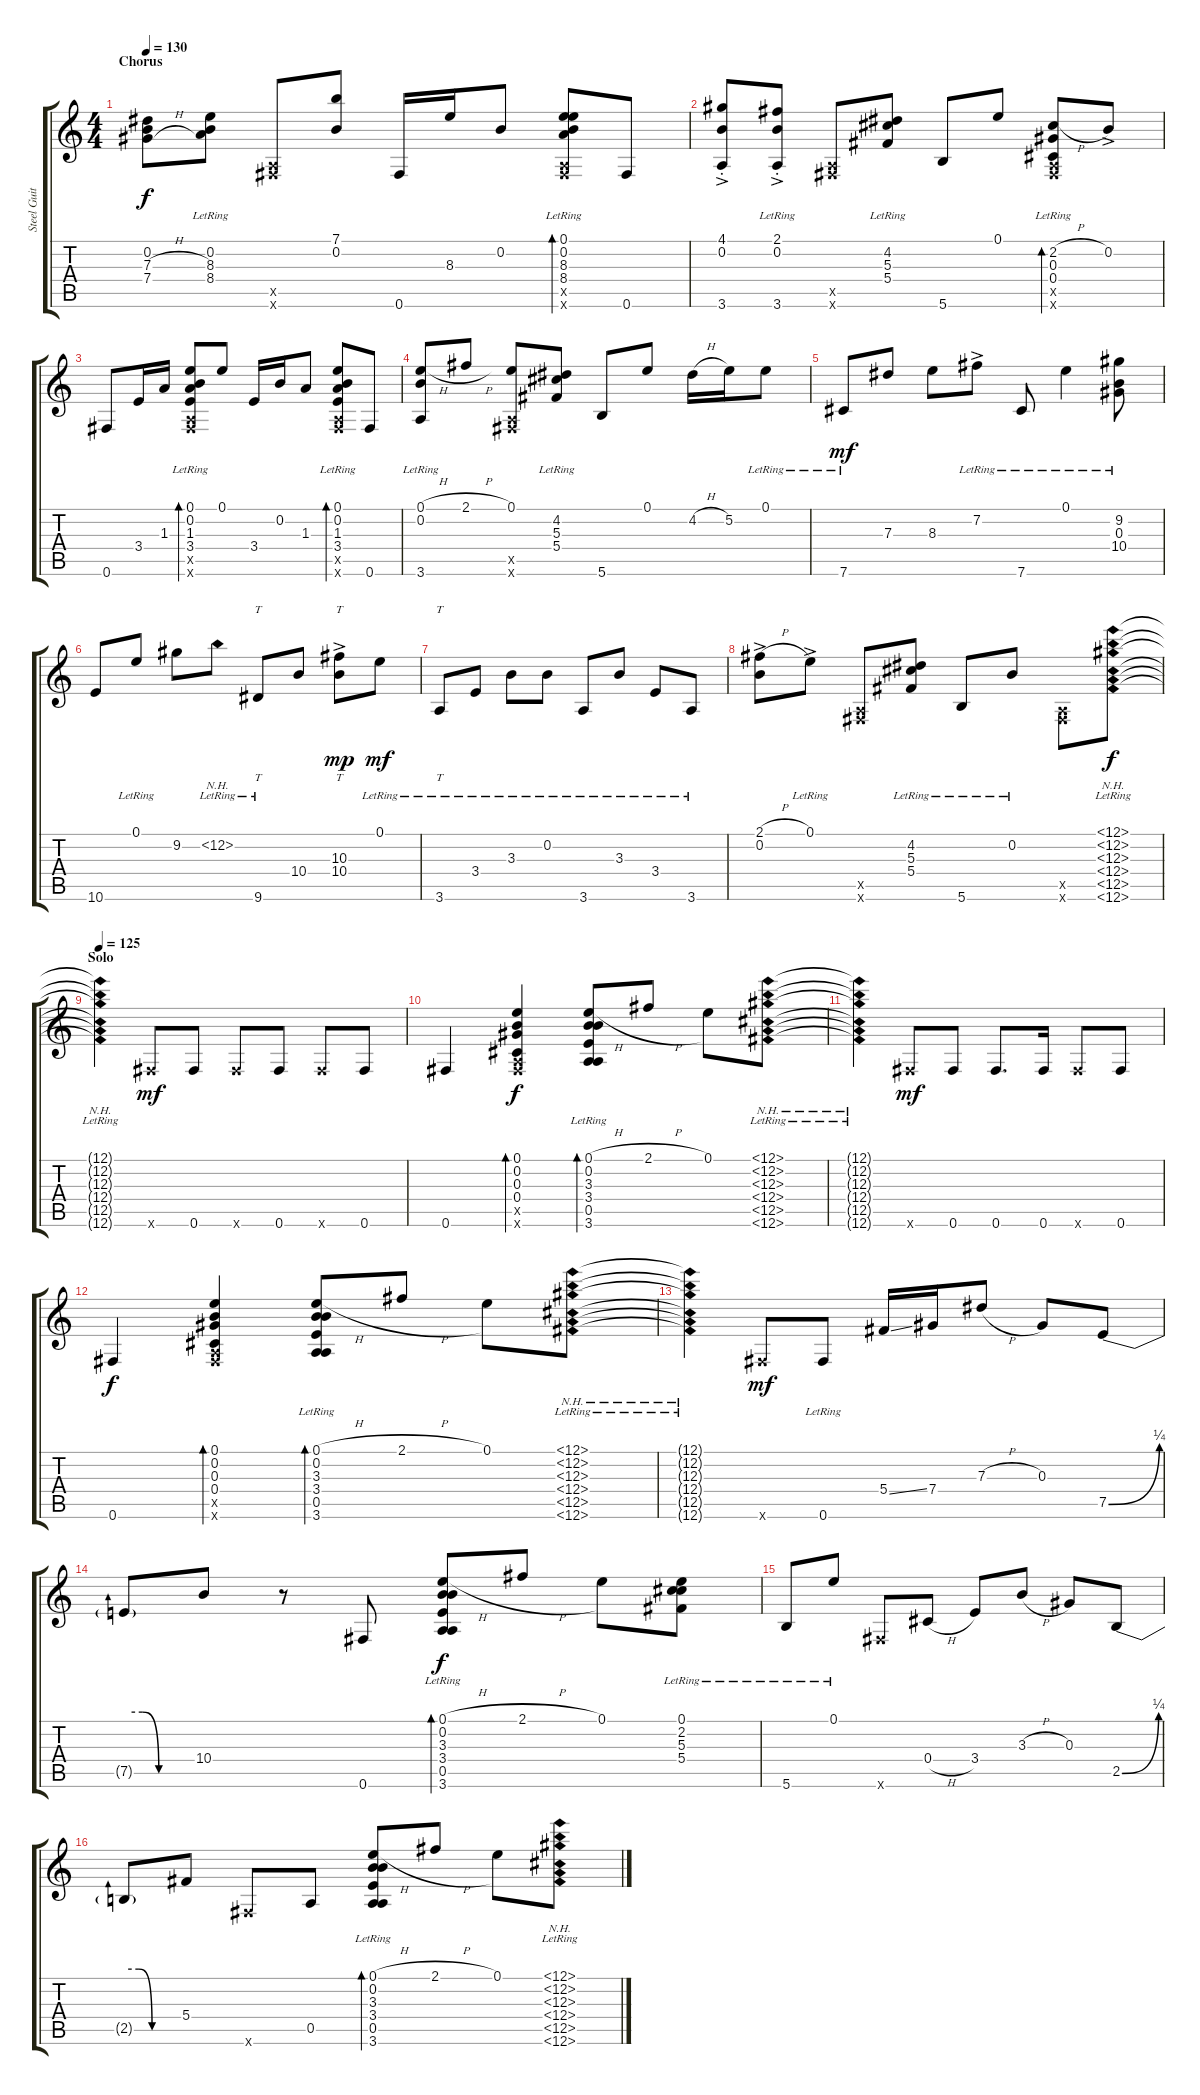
\track ("Steel Guitar" "Steel Guit") {instrument acousticguitarsteel}
\staff {score tabs}
\tuning (E4 B3 Ab3 Db3 A2 Gb2) {hide}
\ts (4 4)
\section ("" "Chorus")
\tempo 130
\clef g2
\ks c
(0.2 7.3{h} 7.4{h}).8{dy f} (0.2{lr} 8.3{lr} 8.4{lr}).8 (0.5{x} 0.6{x}).8 (7.1 0.2).8 0.6.16 8.3.16 0.2.8 (0.1{lr} 0.2{lr} 8.3{lr} 8.4{lr} 0.5{x} 0.6{x}).8{bd 30} 0.6.8 |
(4.1{ac st} 0.2 3.6{ac st}).8 (2.1{ac st} 0.2{lr} 3.6).8 (0.5{x} 0.6{x}).8 (4.2{lr} 5.3{lr} 5.4{lr}).8 5.6.8 0.1.8 (2.2{h} 0.3{lr} 0.4{lr} 0.5{x} 0.6{x}).8{bd 30} 0.2{ac}.8 |
0.6.8 3.4.16 1.3.16 (0.1{lr} 0.2{lr} 1.3{lr} 3.4{lr} 0.5{x} 0.6{x}).8{bd 30} 0.1.8 3.4.16 0.2.16 1.3.8 (0.1{lr} 0.2{lr} 1.3{lr} 3.4{lr} 0.5{x} 0.6{x}).8{bd 30} 0.6.8 |
(0.1{h} 0.2{lr} 3.6{lr}).8 2.1{h}.8 (0.1 0.5{x} 0.6{x}).8 (4.2{lr} 5.3{lr} 5.4{lr}).8 5.6.8 0.1.8 4.2{h}.16 5.2.16 0.1{lr}.8 |
7.6{lr}.8{dy mf} 7.3.8 8.3.8 7.2{ac lr}.8 7.6{lr}.8 0.1{lr}.4 (9.2{lr} 0.3{lr} 10.4{lr}).8 |
10.6.8 0.1{lr}.8 9.2.8 12.2{nh lr}.8 9.6{lr}.8{tt} 10.4.8 (10.3{ac} 10.4{ac}).8{tt dy mp} 0.1{lr}.8{dy mf} |
3.6{lr}.8{tt} 3.4{lr}.8 3.3{lr}.8 0.2{lr}.8 3.6{lr}.8 3.3{lr}.8 3.4{lr}.8 3.6{lr}.8 |
(2.1{h ac} 0.2{ac}).8 0.1{ac lr}.8 (0.5{x} 0.6{x}).8 (4.2{lr} 5.3{lr} 5.4{lr}).8 5.6{lr}.8 0.2{lr}.8 (0.5{x} 0.6{x}).8 (12.1{nh lr} 12.2{nh lr} 12.3{nh lr} 12.4{nh lr} 12.5{nh lr} 12.6{nh lr}).8{dy f} |
\section ("" "Solo")
\tempo 125
(12.1{nh lr t} 12.2{nh lr t} 12.3{nh lr t} 12.4{nh lr t} 12.5{nh lr t} 12.6{nh lr t}).4 0.6{x}.8{dy mf} 0.6.8 0.6{x}.8 0.6.8 0.6{x}.8 0.6.8 |
0.6.4 (0.1 0.2 0.3 0.4 0.5{x} 0.6{x}).4{bd 30 dy f} (0.1{h} 0.2{lr} 3.3{lr} 3.4{lr} 0.5{lr} 3.6{lr}).8{bd 30} 2.1{h}.8 0.1.8 (12.1{nh lr} 12.2{nh lr} 12.3{nh lr} 12.4{nh lr} 12.5{nh lr} 12.6{nh lr}).8 |
(12.1{nh lr t} 12.2{nh lr t} 12.3{nh lr t} 12.4{nh lr t} 12.5{nh lr t} 12.6{nh lr t}).4 0.6{x}.8{dy mf} 0.6.8 0.6.8{d} 0.6.16 0.6{x}.8 0.6.8 |
0.6.4{dy f} (0.1 0.2 0.3 0.4 0.5{x} 0.6{x}).4{bd 30} (0.1{h} 0.2{lr} 3.3{lr} 3.4{lr} 0.5{lr} 3.6{lr}).8{bd 30} 2.1{h}.8 0.1.8 (12.1{nh lr} 12.2{nh lr} 12.3{nh lr} 12.4{nh lr} 12.5{nh lr} 12.6{nh lr}).8 |
(12.1{nh lr t} 12.2{nh lr t} 12.3{nh lr t} 12.4{nh lr t} 12.5{nh lr t} 12.6{nh lr t}).4 0.6{x}.8{dy mf} 0.6{lr}.8 5.4{ss}.16 7.4.16 7.3{h}.8 0.3.8 7.5{be (bend 0 0 60 1)}.8 |
7.5{be (custom 0 1 15 1 30 0 60 0) t}.8 10.4.8 r.8 0.6.8 (0.1{h} 0.2{lr} 3.3{lr} 3.4{lr} 0.5{lr} 3.6{lr}).8{bd 30 dy f} 2.1{h}.8 0.1.8 (0.1{lr} 2.2{lr} 5.3{lr} 5.4{lr}).8 |
5.6{lr}.8 0.1{lr}.8 0.6{x}.8 0.4{h}.8 3.4.8 3.3{h}.8 0.3.8 2.5{be (bend 0 0 60 1)}.8 |
2.5{be (custom 0 1 15 1 30 0 60 0) t}.8 5.4.8 0.6{x}.8 0.5.8 (0.1{h} 0.2{lr} 3.3{lr} 3.4{lr} 0.5{lr} 3.6{lr}).8{bd 30} 2.1{h}.8 0.1.8 (12.1{nh lr} 12.2{nh lr} 12.3{nh lr} 12.4{nh lr} 12.5{nh lr} 12.6{nh lr}).8
